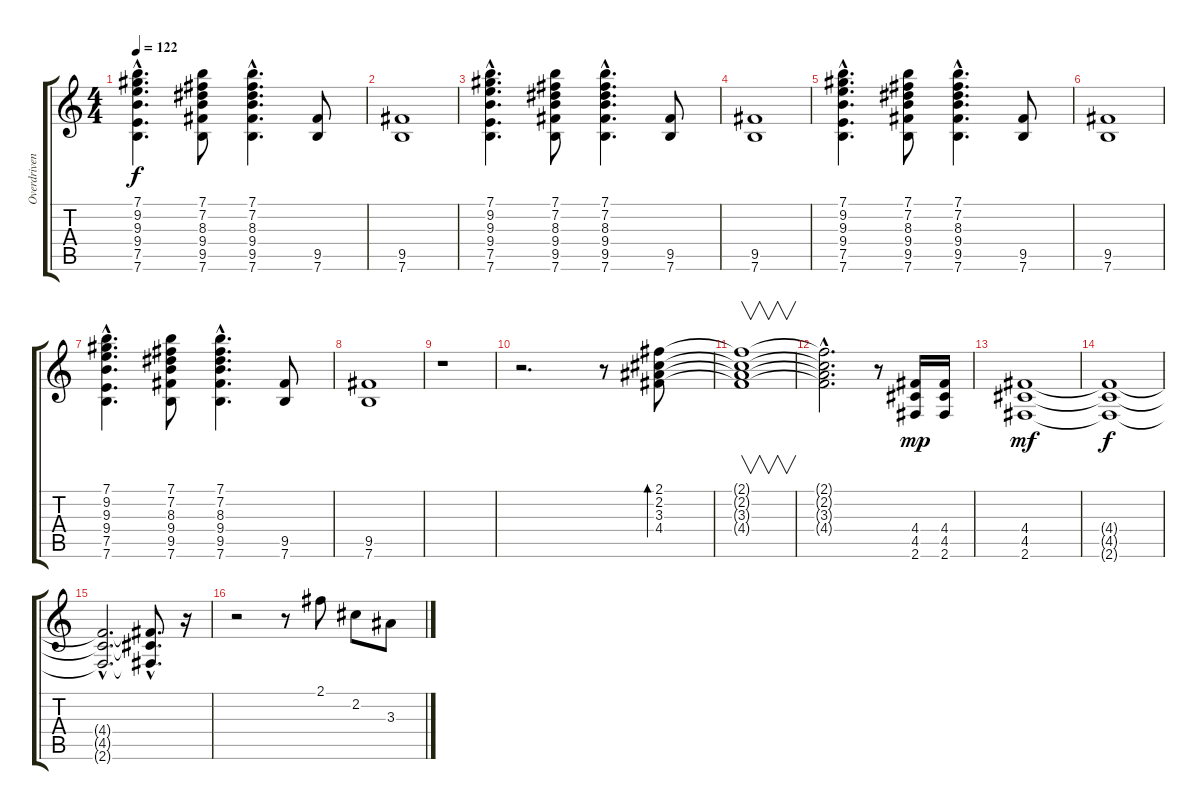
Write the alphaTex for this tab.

\track ("Overdriven Guitar" "Overdriven") {instrument overdrivenguitar}
\staff {score tabs}
\tuning (E4 B3 G3 D3 A2 E2) {hide}
\ts (4 4)
\tempo 122
\clef g2
\ks c
(7.1{hac} 9.2{hac} 9.3{hac} 9.4{hac} 7.5{hac} 7.6{hac}).4{d dy f balance 8 instrument overdrivenguitar} (7.1 7.2 8.3 9.4 9.5 7.6).8 (7.1{hac} 7.2{hac} 8.3{hac} 9.4 9.5 7.6).4{d} (9.5 7.6).8 |
(9.5 7.6).1 |
(7.1{hac} 9.2{hac} 9.3{hac} 9.4{hac} 7.5{hac} 7.6{hac}).4{d} (7.1 7.2 8.3 9.4 9.5 7.6).8 (7.1{hac} 7.2{hac} 8.3{hac} 9.4 9.5 7.6).4{d} (9.5 7.6).8 |
(9.5 7.6).1 |
(7.1{hac} 9.2{hac} 9.3{hac} 9.4{hac} 7.5{hac} 7.6{hac}).4{d} (7.1 7.2 8.3 9.4 9.5 7.6).8 (7.1{hac} 7.2{hac} 8.3{hac} 9.4 9.5 7.6).4{d} (9.5 7.6).8 |
(9.5 7.6).1 |
(7.1{hac} 9.2{hac} 9.3{hac} 9.4{hac} 7.5{hac} 7.6{hac}).4{d} (7.1 7.2 8.3 9.4 9.5 7.6).8 (7.1{hac} 7.2{hac} 8.3{hac} 9.4 9.5 7.6).4{d} (9.5 7.6).8 |
(9.5 7.6).1 |
r.1 |
r.2{d} r.8 (2.1 2.2 3.3 4.4).8{bd 480} |
(2.1{t} 2.2{t} 3.3{t} 4.4{t}).1{v} |
(2.1{hac t} 2.2{hac t} 3.3{hac t} 4.4{hac t}).2{d} r.8 (4.4 4.5 2.6).16{dy mp} (4.4 4.5 2.6).16 |
(4.4 4.5 2.6).1{dy mf} |
(4.4{t} 4.5{t} 2.6{t}).1{dy f} |
(4.4{hac t} 4.5{hac t} 2.6{hac t}).2{d} (4.4{hac t} 4.5{t} 2.6{t}).8{d} r.16 |
r.2 r.8 2.1.8 2.2.8 3.3.8
